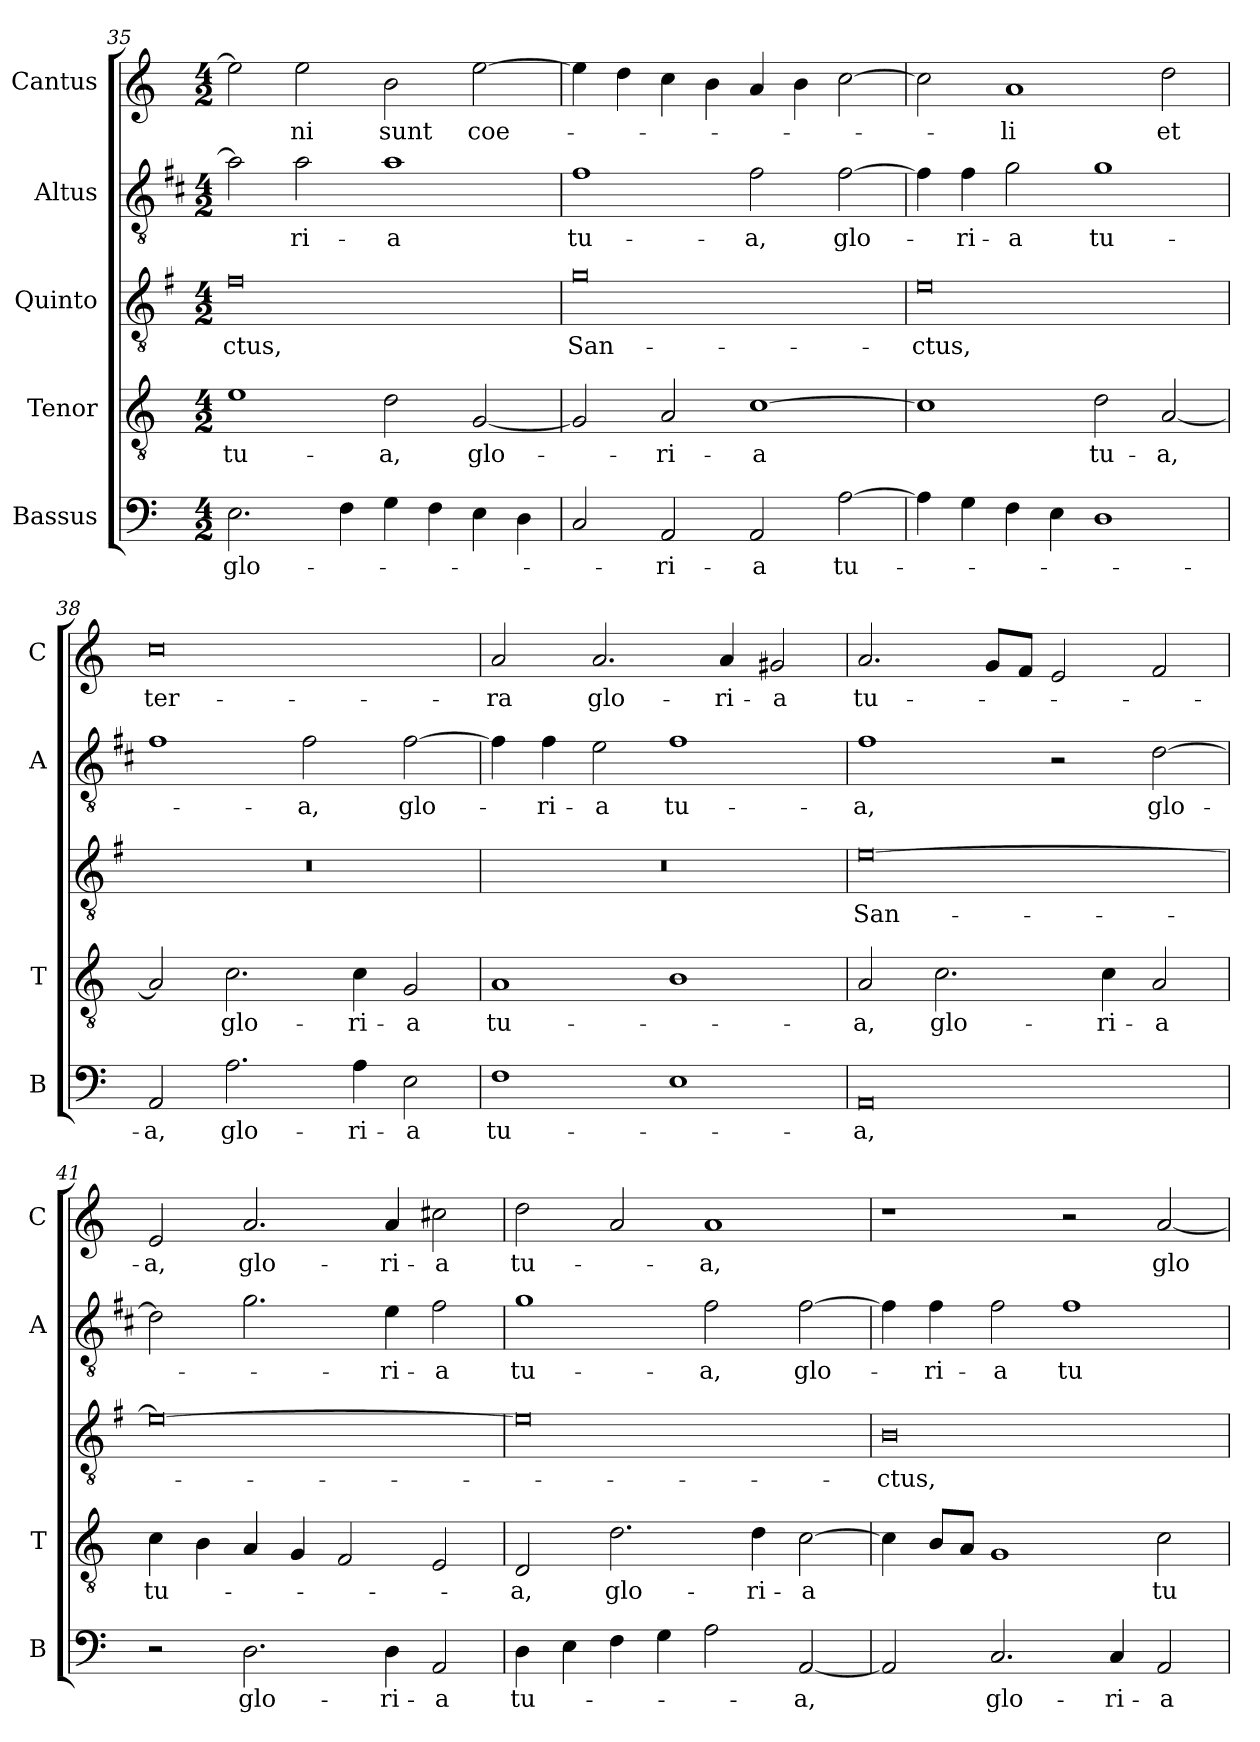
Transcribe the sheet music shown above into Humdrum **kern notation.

**kern	**text	**kern	**text	**kern	**text	**kern	**text	**kern	**text
*part5	*part5	*part4	*part4	*part3	*part3	*part2	*part2	*part1	*part1
*staff5	*staff5	*staff4	*staff4	*staff3	*staff3	*staff2	*staff2	*staff1	*staff1
*I"Bassus	*	*I"Tenor	*	*I"Quinto	*	*I"Altus	*	*I"Cantus	*
*I'B	*	*I'T	*	*	*	*I'A	*	*I'C	*
*clefF4	*	*clefGv2	*	*clefGv2	*	*clefGv2	*	*clefG2	*
*	*	*	*	*ITrd4c7	*	*ITrd1c2	*	*	*
*k[]	*	*k[]	*	*k[]	*	*k[]	*	*k[]	*
*C:	*	*C:	*	*C:	*	*C:	*	*C:	*
*M4/2	*	*M4/2	*	*M4/2	*	*M4/2	*	*M4/2	*
=35	=35	=35	=35	=35	=35	=35	=35	=35	=35
!	!LO:LY:b	!	!LO:LY:b	!	!LO:LY:b	!	!	!	!
2.E\	glo-	1e	tu-	0B	-ctus,	2g\]	.	2ee\]	.
!	!	!	!	!	!	!	!LO:LY:b	!	!LO:LY:b
.	.	.	.	.	.	2g\	-ri-	2ee\	-ni
4F\	.	.	.	.	.	.	.	.	.
!	!	!	!LO:LY:b	!	!	!	!LO:LY:b	!	!LO:LY:b
4G\	.	2d\	-a,	.	.	1g	-a	2b\	sunt
4F\	.	.	.	.	.	.	.	.	.
!	!	!	!LO:LY:b	!	!	!	!	!	!LO:LY:b
4E\	.	[2G/	glo-	.	.	.	.	[2ee\	coe-
4D\	.	.	.	.	.	.	.	.	.
=36	=36	=36	=36	=36	=36	=36	=36	=36	=36
!	!	!	!	!	!LO:LY:b	!	!LO:LY:b	!	!
2C/	.	2G/]	.	0c	San-	1e	tu-	4ee\]	.
.	.	.	.	.	.	.	.	4dd\	.
!	!LO:LY:b	!	!LO:LY:b	!	!	!	!	!	!
2AA/	-ri-	2A/	-ri-	.	.	.	.	4cc\	.
.	.	.	.	.	.	.	.	4b\	.
!	!LO:LY:b	!	!LO:LY:b	!	!	!	!LO:LY:b	!	!
2AA/	-a	[1c	-a	.	.	2e\	-a,	4a/	.
.	.	.	.	.	.	.	.	4b\	.
!	!LO:LY:b	!	!	!	!	!	!LO:LY:b	!	!
[2A\	tu-	.	.	.	.	[2e\	glo-	[2cc\	.
!!LO:PB:g=z
=37	=37	=37	=37	=37	=37	=37	=37	=37	=37
!	!	!	!	!	!LO:LY:b	!	!	!	!
4A\]	.	1c]	.	0A	-ctus,	4e\]	.	2cc\]	.
!	!	!	!	!	!	!	!LO:LY:b	!	!
4G\	.	.	.	.	.	4e\	-ri-	.	.
!	!	!	!	!	!	!	!LO:LY:b	!	!LO:LY:b
4F\	.	.	.	.	.	2f\	-a	1a	-li
4E\	.	.	.	.	.	.	.	.	.
!	!	!	!LO:LY:b	!	!	!	!LO:LY:b	!	!
1D	.	2d\	tu-	.	.	1f	tu-	.	.
!	!	!	!LO:LY:b	!	!	!	!	!	!LO:LY:b
.	.	[2A/	-a,	.	.	.	.	2dd\	et
=38	=38	=38	=38	=38	=38	=38	=38	=38	=38
!	!LO:LY:b	!	!	!	!	!	!	!	!LO:LY:b
2AA/	-a,	2A/]	.	0r	.	1e	.	0cc	ter-
!	!LO:LY:b	!	!LO:LY:b	!	!	!	!	!	!
2.A\	glo-	2.c\	glo-	.	.	.	.	.	.
!	!	!	!	!	!	!	!LO:LY:b	!	!
.	.	.	.	.	.	2e\	-a,	.	.
!	!LO:LY:b	!	!LO:LY:b	!	!	!	!	!	!
4A\	-ri-	4c\	-ri-	.	.	.	.	.	.
!	!LO:LY:b	!	!LO:LY:b	!	!	!	!LO:LY:b	!	!
2E\	-a	2G/	-a	.	.	[2e\	glo-	.	.
=39	=39	=39	=39	=39	=39	=39	=39	=39	=39
!	!LO:LY:b	!	!LO:LY:b	!	!	!	!	!	!LO:LY:b
1F	tu-	1A	tu-	0r	.	4e\]	.	2a/	-ra
!	!	!	!	!	!	!	!LO:LY:b	!	!
.	.	.	.	.	.	4e\	-ri-	.	.
!	!	!	!	!	!	!	!LO:LY:b	!	!LO:LY:b
.	.	.	.	.	.	2d\	-a	2.a/	glo-
!	!	!	!	!	!	!	!LO:LY:b	!	!
1E	.	1B	.	.	.	1e	tu-	.	.
!	!	!	!	!	!	!	!	!	!LO:LY:b
.	.	.	.	.	.	.	.	4a/	-ri-
!	!	!	!	!	!	!	!	!	!LO:LY:b
.	.	.	.	.	.	.	.	2g#X/	-a
=40	=40	=40	=40	=40	=40	=40	=40	=40	=40
!	!LO:LY:b	!	!LO:LY:b	!	!LO:LY:b	!	!LO:LY:b	!	!LO:LY:b
0AA	-a,	2A/	-a,	[0A	San-	1e	-a,	2.a/	tu-
!	!	!	!LO:LY:b	!	!	!	!	!	!
.	.	2.c\	glo-	.	.	.	.	.	.
.	.	.	.	.	.	.	.	8g/L	.
.	.	.	.	.	.	.	.	8f/J	.
.	.	.	.	.	.	2r	.	2e/	.
!	!	!	!LO:LY:b	!	!	!	!	!	!
.	.	4c\	-ri-	.	.	.	.	.	.
!	!	!	!LO:LY:b	!	!	!	!LO:LY:b	!	!
.	.	2A/	-a	.	.	[2c\	glo-	2f/	.
=41	=41	=41	=41	=41	=41	=41	=41	=41	=41
!	!	!	!LO:LY:b	!	!	!	!	!	!LO:LY:b
2r	.	4c\	tu-	0A_	.	2c\]	.	2e/	-a,
.	.	4B\	.	.	.	.	.	.	.
!	!LO:LY:b	!	!	!	!	!	!	!	!LO:LY:b
2.D\	glo-	4A/	.	.	.	2.f\	.	2.a/	glo-
.	.	4G/	.	.	.	.	.	.	.
.	.	2F/	.	.	.	.	.	.	.
!	!LO:LY:b	!	!	!	!	!	!LO:LY:b	!	!LO:LY:b
4D\	-ri-	.	.	.	.	4d\	-ri-	4a/	-ri-
!	!LO:LY:b	!	!	!	!	!	!LO:LY:b	!	!LO:LY:b
2AA/	-a	2E/	.	.	.	2e\	-a	2cc#X\	-a
=42	=42	=42	=42	=42	=42	=42	=42	=42	=42
!	!LO:LY:b	!	!LO:LY:b	!	!	!	!LO:LY:b	!	!LO:LY:b
4D\	tu-	2D/	-a,	0A]	.	1f	tu-	2dd\	tu-
4E\	.	.	.	.	.	.	.	.	.
!	!	!	!LO:LY:b	!	!	!	!	!	!
4F\	.	2.d\	glo-	.	.	.	.	2a/	.
4G\	.	.	.	.	.	.	.	.	.
!	!	!	!	!	!	!	!LO:LY:b	!	!LO:LY:b
2A\	.	.	.	.	.	2e\	-a,	1a	-a,
!	!	!	!LO:LY:b	!	!	!	!	!	!
.	.	4d\	-ri-	.	.	.	.	.	.
!	!LO:LY:b	!	!LO:LY:b	!	!	!	!LO:LY:b	!	!
[2AA/	-a,	[2c\	-a	.	.	[2e\	glo-	.	.
!!LO:LB:g=z
=43	=43	=43	=43	=43	=43	=43	=43	=43	=43
!	!	!	!	!	!LO:LY:b	!	!	!	!
2AA/]	.	4c\]	.	0E	-ctus,	4e\]	.	1r	.
!	!	!	!	!	!	!	!LO:LY:b	!	!
.	.	8B/L	.	.	.	4e\	-ri-	.	.
.	.	8A/J	.	.	.	.	.	.	.
!	!LO:LY:b	!	!	!	!	!	!LO:LY:b	!	!
2.C/	glo-	1G	.	.	.	2e\	-a	.	.
!	!	!	!	!	!	!	!LO:LY:b	!	!
.	.	.	.	.	.	1e	tu-	2r	.
!	!LO:LY:b	!	!	!	!	!	!	!	!
4C/	-ri-	.	.	.	.	.	.	.	.
!	!LO:LY:b	!	!LO:LY:b	!	!	!	!	!	!LO:LY:b
2AA/	-a	2c\	tu-	.	.	.	.	[2a/	glo-
=	=	=	=	=	=	=	=	=	=
*-	*-	*-	*-	*-	*-	*-	*-	*-	*-
